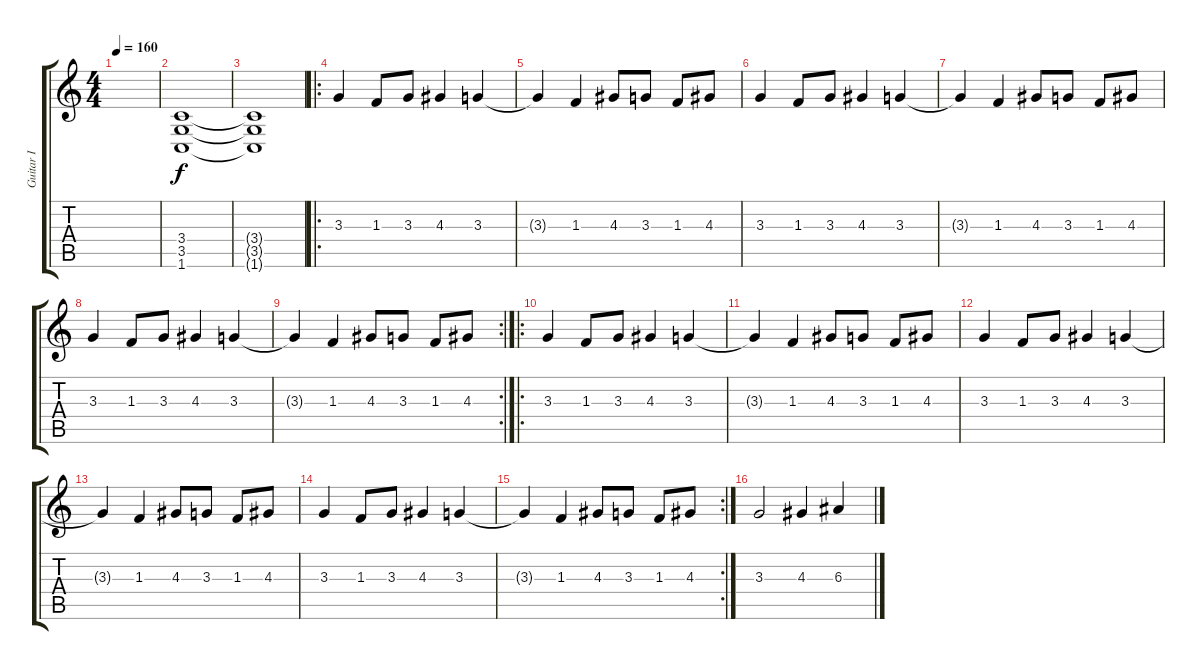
\track ("Guitar I" "Guitar I") {instrument distortionguitar}
\staff {score tabs}
\tuning (B3 Gb3 E3 A2 E2 B1) {hide}
\ts (4 4)
\tempo 160
\clef g2
\ks c
|
(3.4 3.5 1.6).1 |
(3.4{t} 3.5{t} 1.6{t}).1 |
\ro
3.3.4 1.3.8 3.3.8 4.3.4 3.3.4 |
3.3{t}.4 1.3.4 4.3.8 3.3.8 1.3.8 4.3.8 |
3.3.4 1.3.8 3.3.8 4.3.4 3.3.4 |
3.3{t}.4 1.3.4 4.3.8 3.3.8 1.3.8 4.3.8 |
3.3.4 1.3.8 3.3.8 4.3.4 3.3.4 |
\rc 2
3.3{t}.4 1.3.4 4.3.8 3.3.8 1.3.8 4.3.8 |
\ro
3.3.4 1.3.8 3.3.8 4.3.4 3.3.4 |
3.3{t}.4 1.3.4 4.3.8 3.3.8 1.3.8 4.3.8 |
3.3.4 1.3.8 3.3.8 4.3.4 3.3.4 |
3.3{t}.4 1.3.4 4.3.8 3.3.8 1.3.8 4.3.8 |
3.3.4 1.3.8 3.3.8 4.3.4 3.3.4 |
\rc 2
3.3{t}.4 1.3.4 4.3.8 3.3.8 1.3.8 4.3.8 |
3.3.2 4.3.4 6.3.4
